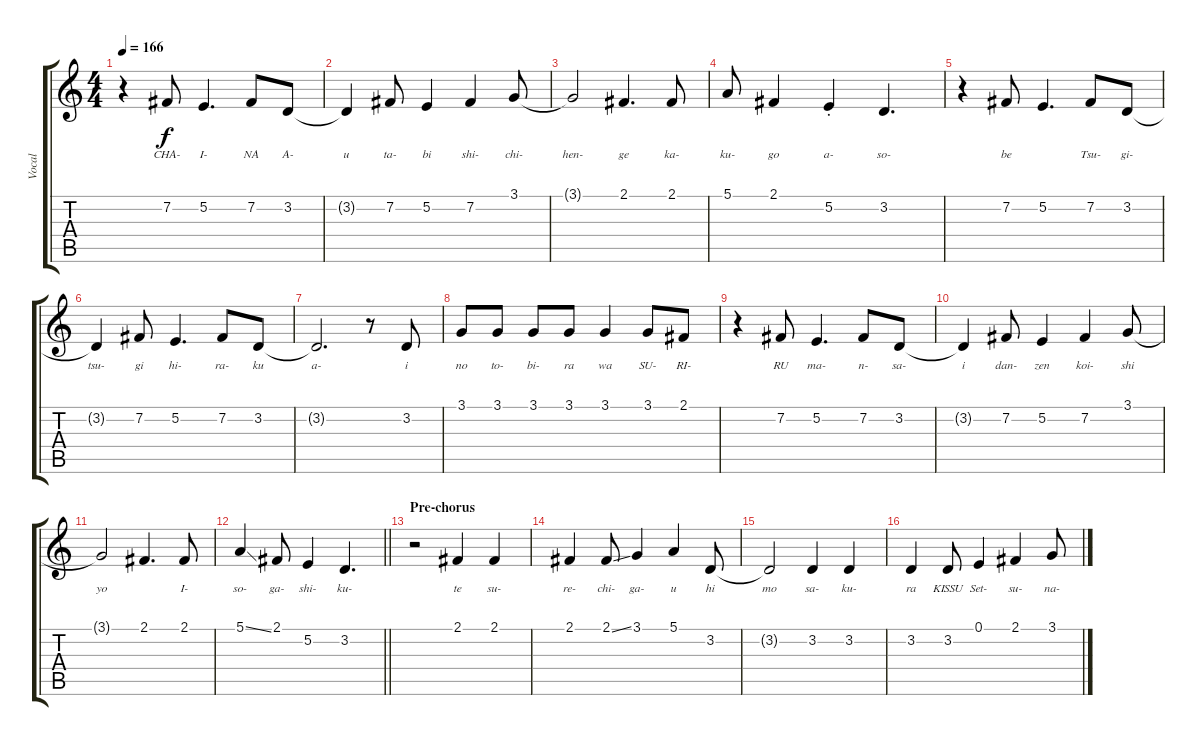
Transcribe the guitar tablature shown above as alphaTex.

\track ("Vocal" "Vocal") {instrument clarinet}
\staff {score tabs}
\tuning (E4 B3 G3 D3 A2 E2) {hide}
\ts (4 4)
\tempo 166
\clef g2
\ks c
r.4{dy f} 7.2.8{lyrics (0 "CHA-") lyrics (1 "") lyrics (2 "") lyrics (3 "") lyrics (4 "")} 5.2.4{d lyrics (0 "I-") lyrics (1 "") lyrics (2 "") lyrics (3 "") lyrics (4 "")} 7.2.8{lyrics (0 "NA") lyrics (1 "") lyrics (2 "") lyrics (3 "") lyrics (4 "")} 3.2.8{lyrics (0 "A-") lyrics (1 "") lyrics (2 "") lyrics (3 "") lyrics (4 "")} |
3.2{t}.4{lyrics (0 "u") lyrics (1 "") lyrics (2 "") lyrics (3 "") lyrics (4 "")} 7.2.8{lyrics (0 "ta-") lyrics (1 "") lyrics (2 "") lyrics (3 "") lyrics (4 "")} 5.2.4{lyrics (0 "bi") lyrics (1 "") lyrics (2 "") lyrics (3 "") lyrics (4 "")} 7.2.4{lyrics (0 "shi-") lyrics (1 "") lyrics (2 "") lyrics (3 "") lyrics (4 "")} 3.1.8{lyrics (0 "chi-") lyrics (1 "") lyrics (2 "") lyrics (3 "") lyrics (4 "")} |
3.1{t}.2{lyrics (0 "hen-") lyrics (1 "") lyrics (2 "") lyrics (3 "") lyrics (4 "")} 2.1.4{d lyrics (0 "ge") lyrics (1 "") lyrics (2 "") lyrics (3 "") lyrics (4 "")} 2.1.8{lyrics (0 "ka-") lyrics (1 "") lyrics (2 "") lyrics (3 "") lyrics (4 "")} |
5.1.8{lyrics (0 "ku-") lyrics (1 "") lyrics (2 "") lyrics (3 "") lyrics (4 "")} 2.1.4{lyrics (0 "go") lyrics (1 "") lyrics (2 "") lyrics (3 "") lyrics (4 "")} 5.2{st}.4{lyrics (0 "a-") lyrics (1 "") lyrics (2 "") lyrics (3 "") lyrics (4 "")} 3.2.4{d lyrics (0 "so-") lyrics (1 "") lyrics (2 "") lyrics (3 "") lyrics (4 "")} |
r.4 7.2.8{lyrics (0 "be") lyrics (1 "") lyrics (2 "") lyrics (3 "") lyrics (4 "")} 5.2.4{d lyrics (0 "") lyrics (1 "") lyrics (2 "") lyrics (3 "") lyrics (4 "")} 7.2.8{lyrics (0 "Tsu-") lyrics (1 "") lyrics (2 "") lyrics (3 "") lyrics (4 "")} 3.2.8{lyrics (0 "gi-") lyrics (1 "") lyrics (2 "") lyrics (3 "") lyrics (4 "")} |
3.2{t}.4{lyrics (0 "tsu-") lyrics (1 "") lyrics (2 "") lyrics (3 "") lyrics (4 "")} 7.2.8{lyrics (0 "gi") lyrics (1 "") lyrics (2 "") lyrics (3 "") lyrics (4 "")} 5.2.4{d lyrics (0 "hi-") lyrics (1 "") lyrics (2 "") lyrics (3 "") lyrics (4 "")} 7.2.8{lyrics (0 "ra-") lyrics (1 "") lyrics (2 "") lyrics (3 "") lyrics (4 "")} 3.2.8{lyrics (0 "ku") lyrics (1 "") lyrics (2 "") lyrics (3 "") lyrics (4 "")} |
3.2{t}.2{d lyrics (0 "a-") lyrics (1 "") lyrics (2 "") lyrics (3 "") lyrics (4 "")} r.8 3.2.8{lyrics (0 "i") lyrics (1 "") lyrics (2 "") lyrics (3 "") lyrics (4 "")} |
3.1.8{lyrics (0 "no") lyrics (1 "") lyrics (2 "") lyrics (3 "") lyrics (4 "")} 3.1.8{lyrics (0 "to-") lyrics (1 "") lyrics (2 "") lyrics (3 "") lyrics (4 "")} 3.1.8{lyrics (0 "bi-") lyrics (1 "") lyrics (2 "") lyrics (3 "") lyrics (4 "")} 3.1.8{lyrics (0 "ra") lyrics (1 "") lyrics (2 "") lyrics (3 "") lyrics (4 "")} 3.1.4{lyrics (0 "wa") lyrics (1 "") lyrics (2 "") lyrics (3 "") lyrics (4 "")} 3.1.8{lyrics (0 "SU-") lyrics (1 "") lyrics (2 "") lyrics (3 "") lyrics (4 "")} 2.1.8{lyrics (0 "RI-") lyrics (1 "") lyrics (2 "") lyrics (3 "") lyrics (4 "")} |
r.4 7.2.8{lyrics (0 "RU") lyrics (1 "") lyrics (2 "") lyrics (3 "") lyrics (4 "")} 5.2.4{d lyrics (0 "ma-") lyrics (1 "") lyrics (2 "") lyrics (3 "") lyrics (4 "")} 7.2.8{lyrics (0 "n-") lyrics (1 "") lyrics (2 "") lyrics (3 "") lyrics (4 "")} 3.2.8{lyrics (0 "sa-") lyrics (1 "") lyrics (2 "") lyrics (3 "") lyrics (4 "")} |
3.2{t}.4{lyrics (0 "i") lyrics (1 "") lyrics (2 "") lyrics (3 "") lyrics (4 "")} 7.2.8{lyrics (0 "dan-") lyrics (1 "") lyrics (2 "") lyrics (3 "") lyrics (4 "")} 5.2.4{lyrics (0 "zen") lyrics (1 "") lyrics (2 "") lyrics (3 "") lyrics (4 "")} 7.2.4{lyrics (0 "koi-") lyrics (1 "") lyrics (2 "") lyrics (3 "") lyrics (4 "")} 3.1.8{lyrics (0 "shi") lyrics (1 "") lyrics (2 "") lyrics (3 "") lyrics (4 "")} |
3.1{t}.2{lyrics (0 "yo") lyrics (1 "") lyrics (2 "") lyrics (3 "") lyrics (4 "")} 2.1.4{d lyrics (0 "") lyrics (1 "") lyrics (2 "") lyrics (3 "") lyrics (4 "")} 2.1.8{lyrics (0 "I-") lyrics (1 "") lyrics (2 "") lyrics (3 "") lyrics (4 "")} |
\barLineRight lightlight
5.1{ss}.4{lyrics (0 "so-") lyrics (1 "") lyrics (2 "") lyrics (3 "") lyrics (4 "")} 2.1.8{lyrics (0 "ga-") lyrics (1 "") lyrics (2 "") lyrics (3 "") lyrics (4 "")} 5.2.4{lyrics (0 "shi-") lyrics (1 "") lyrics (2 "") lyrics (3 "") lyrics (4 "")} 3.2.4{d lyrics (0 "ku-") lyrics (1 "") lyrics (2 "") lyrics (3 "") lyrics (4 "")} |
\section ("" "Pre-chorus")
r.2 2.1.4{lyrics (0 "te") lyrics (1 "") lyrics (2 "") lyrics (3 "") lyrics (4 "")} 2.1.4{lyrics (0 "su-") lyrics (1 "") lyrics (2 "") lyrics (3 "") lyrics (4 "")} |
2.1.4{lyrics (0 "re-") lyrics (1 "") lyrics (2 "") lyrics (3 "") lyrics (4 "")} 2.1{ss}.8{lyrics (0 "chi-") lyrics (1 "") lyrics (2 "") lyrics (3 "") lyrics (4 "")} 3.1.4{lyrics (0 "ga-") lyrics (1 "") lyrics (2 "") lyrics (3 "") lyrics (4 "")} 5.1.4{lyrics (0 "u") lyrics (1 "") lyrics (2 "") lyrics (3 "") lyrics (4 "")} 3.2.8{lyrics (0 "hi") lyrics (1 "") lyrics (2 "") lyrics (3 "") lyrics (4 "")} |
3.2{t}.2{lyrics (0 "mo") lyrics (1 "") lyrics (2 "") lyrics (3 "") lyrics (4 "")} 3.2.4{lyrics (0 "sa-") lyrics (1 "") lyrics (2 "") lyrics (3 "") lyrics (4 "")} 3.2.4{lyrics (0 "ku-") lyrics (1 "") lyrics (2 "") lyrics (3 "") lyrics (4 "")} |
3.2.4{lyrics (0 "ra") lyrics (1 "") lyrics (2 "") lyrics (3 "") lyrics (4 "")} 3.2.8{lyrics (0 "KISSU") lyrics (1 "") lyrics (2 "") lyrics (3 "") lyrics (4 "")} 0.1.4{lyrics (0 "Set-") lyrics (1 "") lyrics (2 "") lyrics (3 "") lyrics (4 "")} 2.1.4{lyrics (0 "su-") lyrics (1 "") lyrics (2 "") lyrics (3 "") lyrics (4 "")} 3.1.8{lyrics (0 "na-") lyrics (1 "") lyrics (2 "") lyrics (3 "") lyrics (4 "")}
